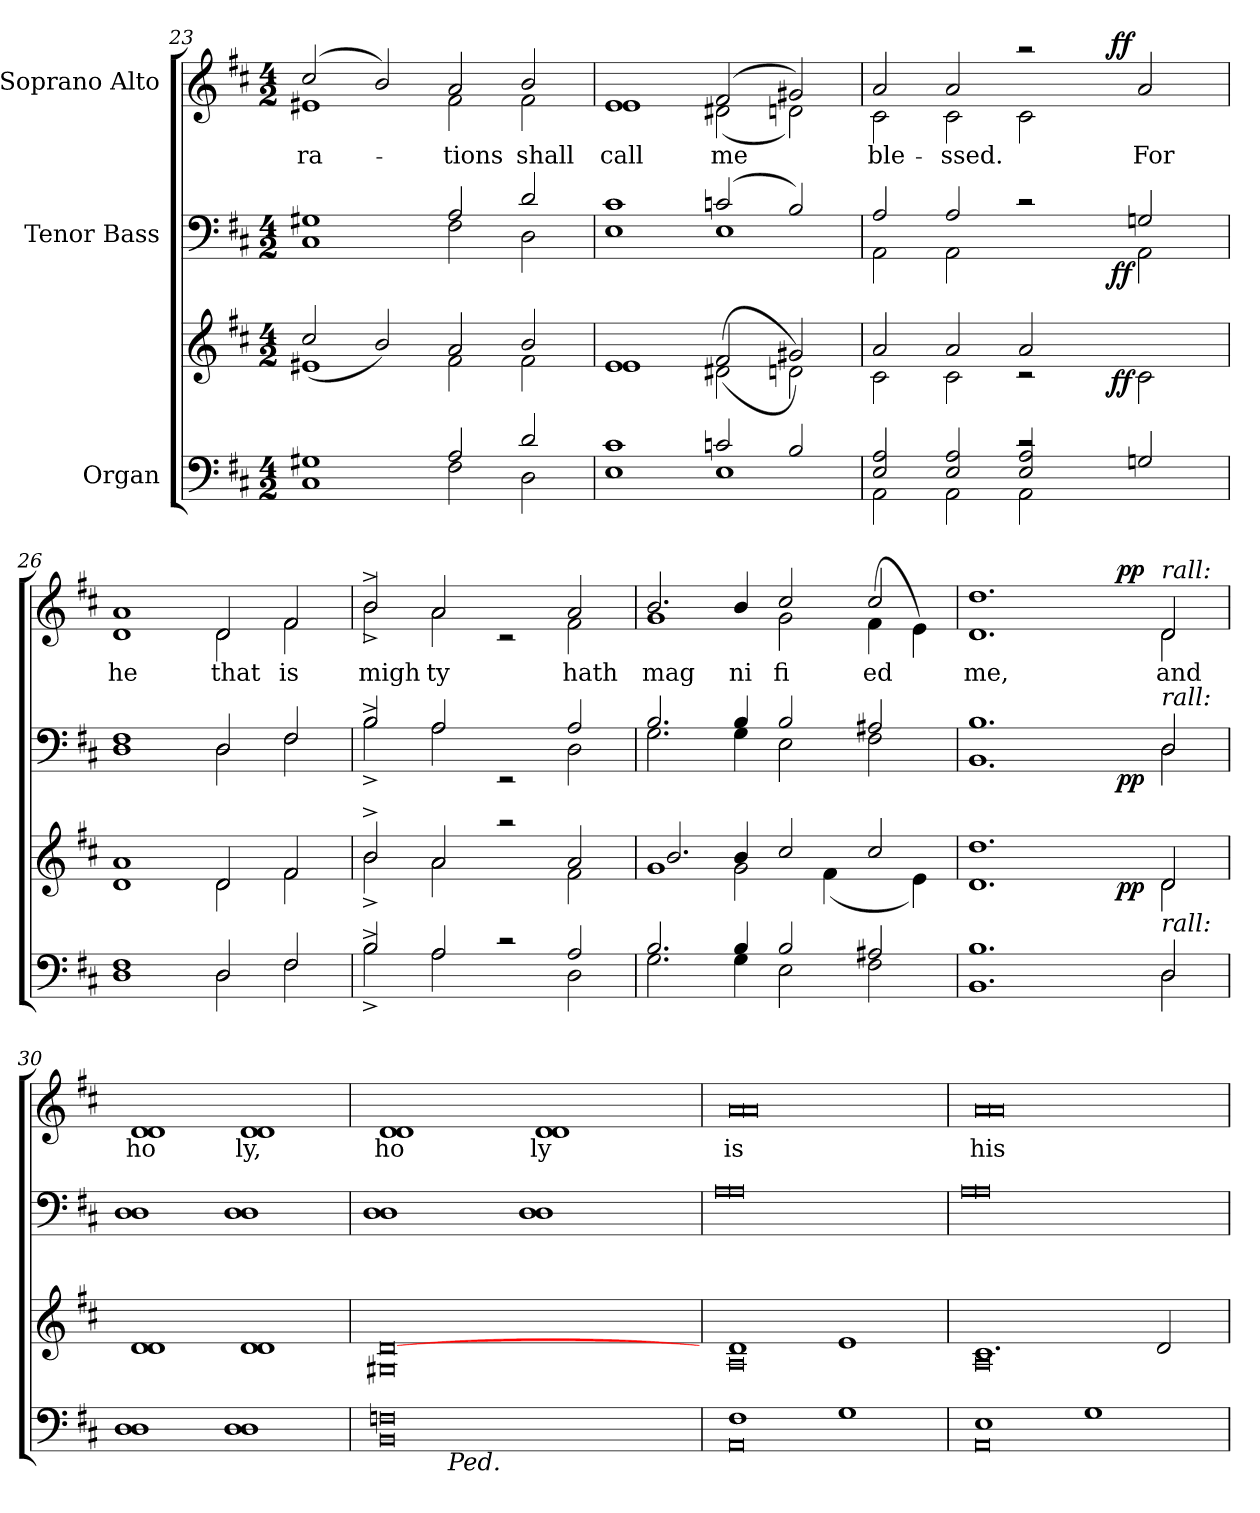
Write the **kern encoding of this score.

**kern	**kern	**dynam	**kern	**dynam	**kern	**text	**dynam
*part3	*part3	*part3	*part2	*part2	*part1	*part1	*part1
*staff4	*staff3	*staff3/4	*staff2	*staff2	*staff1	*staff1	*staff1
*I"Organ	*	*	*I"Tenor Bass	*	*I"Soprano Alto	*	*
*clefF4	*clefG2	*	*clefF4	*	*clefG2	*	*
*	*	*	*ITrd7c12	*	*	*	*
*k[f#c#]	*k[f#c#]	*	*k[f#c#]	*	*k[f#c#]	*	*
*D:	*D:	*	*D:	*	*D:	*	*
*M4/2	*M4/2	*	*M4/2	*	*M4/2	*	*
=23	=23	=23	=23	=23	=23	=23	=23
*^	*^	*	*^	*	*	*	*
!	!	!	!	!	!	!	!	!	!LO:LY:b	!
*	*	*	*	*	*	*	*	*^	*	*
1G#X	1C#	1e#X	(2cc#/	.	1GG#X	1CC#	.	(2cc#/	1e#X	ra-	.
.	.	.	2b/)	.	.	.	.	2b/)	.	.	.
!	!	!	!	!	!	!	!	!	!	!LO:LY:b	!
2F#\	2A/	2a/	2f#\	.	2AA/	2FF#\	.	2a/	2f#\	-tions	.
!	!	!	!	!	!	!	!	!	!	!LO:LY:b	!
2d/	2D\	2b/	2f#\	.	2D/	2DD\	.	2b/	2f#\	shall	.
=24	=24	=24	=24	=24	=24	=24	=24	=24	=24	=24	=24
!	!	!	!	!	!	!	!	!	!	!LO:LY:b	!
1c#	1E	1e	1e	.	1C#	1EE	.	1e	1e	call	.
!	!	!	!	!	!	!	!	!	!	!LO:LY:b	!
2cn/	1E	(<2d#X\	(2f#/	.	(2Cn/	1EE	.	(2f#/	(<2d#X\	me	.
2B/	.	2dn\)	2g#X/)	.	2BB/)	.	.	2g#X/)	2dn\)	.	.
=25	=25	=25	=25	=25	=25	=25	=25	=25	=25	=25	=25
*	*^	*	*^	*	*	*	*	*	*	*	*
!	!	!	!	!	!	!	!	!	!	!	!	!LO:LY:b	!
*	*	*	*	*	*	*	*	*^	*	*	*^	*	*
2E/ 2A/	2AA\	1ryy	2a/	2c#\	1ryy	.	2AAA\	2AA/	1ryy	.	2a/	2c#\	1ryy	ble-	.
!	!	!	!	!	!	!	!	!	!	!	!	!	!	!LO:LY:b	!
2AA\	2E/ 2A/	.	2a/	2c#\	.	.	2AA/	2AAA\	.	.	2a/	2c#\	.	-ssed.	.
2rc	2E/ 2A/	2AA\	4ryy	2rc	2a/	.	2rc	2ryy	4ryy	.	2raa	2c#\	4ryy	.	.
.	.	.	8ryy	.	.	.	.	.	8ryy	.	.	.	8ryy	.	.
.	.	.	32ryy	.	.	.	.	.	32ryy	.	.	.	32ryy	.	.
!	!	!	!	!	!	!LO:DY:b	!	!	!	!LO:DY:b	!	!	!	!	!LO:DY:a
.	.	.	2ryy	.	.	ff	.	.	2ryy	ff	.	.	2ryy	.	ff
!	!	!	!	!	!	!	!	!	!	!	!	!	!	!LO:LY:b	!
2Gn/	2ryy	2ryy	.	2c#\	2ryy	.	2GGn/	2AAA\	.	.	2a/	2ryy	.	For	.
.	.	.	16.ryy	.	.	.	.	.	16.ryy	.	.	.	16.ryy	.	.
*	*v	*v	*	*	*	*	*	*	*	*	*	*	*	*	*
*	*	*	*v	*v	*	*	*	*	*	*	*	*	*	*
!!LO:PB:g=z
=26	=26	=26	=26	=26	=26	=26	=26	=26	=26	=26	=26	=26	=26
!	!	!	!	!	!	!	!	!	!	!	!	!LO:LY:b	!
*	*	*	*	*	*	*v	*v	*	*	*	*	*	*
*	*	*	*	*	*	*	*	*	*v	*v	*	*
1D	1F#	1d 1a	1ryy	.	1FF#	1DD	.	1a	1d	he	.
!	!	!	!	!	!	!	!	!	!	!LO:LY:b	!
2D/	2D\	2d/	2d\	.	2DD/	2DD\	.	2d/	2d\	that	.
!	!	!	!	!	!	!	!	!	!	!LO:LY:b	!
2F#/	2F#\	2f#/	2f#\	.	2FF#/	2FF#\	.	2f#/	2f#\	is	.
=27	=27	=27	=27	=27	=27	=27	=27	=27	=27	=27	=27
!	!	!	!	!	!	!	!	!	!	!LO:LY:b	!
2B^<\	2B^>/	2b^>/	2b^<\	.	2BB^<\	2BB^>/	.	2b^<\	2b^>/	migh	.
!	!	!	!	!	!	!	!	!	!	!LO:LY:b	!
2A\	2A/	2a/	2a\	.	2AA\	2AA/	.	2a\	2a/	ty	.
2rc	2ryy	2raa	2ryy	.	2ryy	2rEE	.	2ryy	2rc	.	.
!	!	!	!	!	!	!	!	!	!	!LO:LY:b	!
2A/	2D\	2a/	2f#\	.	2DD\	2AA/	.	2f#\	2a/	hath	.
=28	=28	=28	=28	=28	=28	=28	=28	=28	=28	=28	=28
*	*	*^	*^	*	*	*	*	*	*	*	*
!	!	!	!	!	!	!	!	!	!	!	!	!LO:LY:b	!
2.G\	2.B/	1g	2.b/	2.ryy	1ryy	.	2.BB/	2.GG\	.	2.b/	1g	mag	.
!	!	!	!	!	!	!	!	!	!	!	!	!LO:LY:b	!
4B/	4G\	.	4b/	2g\	.	.	4BB/	4GG\	.	4b/	.	ni	.
!	!	!	!	!	!	!	!	!	!	!	!	!LO:LY:b	!
2E\	2B/	1ryy	2cc#/	.	4ryy	.	2BB/	2EE\	.	2cc#/	2g\	fi	.
.	.	.	.	4ryy	(<4f#\	.	.	.	.	.	.	.	.
!	!	!	!	!	!	!	!	!	!	!	!	!LO:LY:b	!
2F#\	2A#X/	.	2ryy	2cc#/	4ryy	.	2AA#X/	2FF#\	.	(<4f#\	2cc#/	ed	.
.	.	.	.	.	4e\)	.	.	.	.	4e\)	.	.	.
*	*	*	*	*	*	*	*	*	*	*v	*v	*	*
=29	=29	=29	=29	=29	=29	=29	=29	=29	=29	=29	=29	=29
!	!	!	!	!	!	!	!	!	!	!	!LO:LY:b	!
*	*	*	*	*	*	*	*	*^	*	*^	*	*
*	*	*	*	*v	*v	*	*	*	*	*	*	*^	*	*
1.BB	1.B	1.dd	1.d	1ryy	.	1.BB	1.BBB	1ryy	.	1.dd	1.d	1ryy	me,	.
.	.	.	.	4ryy	.	.	.	4ryy	.	.	.	4ryy	.	.
!	!	!	!	!	!LO:DY:b	!	!	!	!LO:DY:b	!	!	!	!	!LO:DY:a
.	.	.	.	2.ryy	pp	.	.	2.ryy	pp	.	.	2.ryy	.	pp
!	!	!	!	!	!	!	!	!	!	!LO:TX:a:i:t=rall&colon;	!	!	!	!
!	!	!	!	!	!	!LO:TX:a:i:t=rall&colon;	!	!	!	!	!	!	!	!
!LO:TX:a:i:t=rall&colon;	!	!	!	!	!	!	!	!	!	!	!	!	!	!
!	!	!	!	!	!	!	!	!	!	!	!	!	!LO:LY:b	!
2D\	2D/	2d\	2d/	.	.	2DD/	2DD\	.	.	2d/	2d\	.	and	.
=30	=30	=30	=30	=30	=30	=30	=30	=30	=30	=30	=30	=30	=30	=30
!	!	!	!	!	!	!	!	!	!	!	!	!	!LO:LY:b	!
*v	*v	*	*	*	*	*v	*v	*v	*	*v	*v	*v	*	*
*	*v	*v	*v	*	*	*	*	*	*
1D 1D	1d 1d	.	1DD 1DD	.	1d 1d	ho	.
!	!	!	!	!	!	!LO:LY:b	!
1D 1D	1d 1d	.	1DD 1DD	.	1d 1d	ly,	.
=31	=31	=31	=31	=31	=31	=31	=31
!	!	!	!	!	!	!LO:LY:b	!
*^	*	*	*	*	*	*	*
0BB 0Fn	4ryy	0G#X [>0d	.	1DD 1DD	.	1d 1d	ho	.
.	16ryy	.	.	.	.	.	.	.
!	!LO:TX:b:i:t=Ped.	!	!	!	!	!	!	!
.	1ryy	.	.	.	.	.	.	.
!	!	!	!	!	!	!	!LO:LY:b	!
.	.	.	.	1DD 1DD	.	1d 1d	ly	.
.	2ryy	.	.	.	.	.	.	.
.	8.ryy	.	.	.	.	.	.	.
!!LO:LB:g=z
=32	=32	=32	=32	=32	=32	=32	=32	=32
*	*	*^	*	*	*	*	*	*
!	!	!	!	!	!	!	!	!LO:LY:b	!
0AA	1F#	0A	1d	.	0AA 0AA	.	0a 0a	is	.
.	1G	.	1e	.	.	.	.	.	.
=33	=33	=33	=33	=33	=33	=33	=33	=33	=33
!	!	!	!	!	!	!	!	!LO:LY:b	!
0AA	1E	0A	1.c#	.	0AA 0AA	.	0a 0a	his	.
.	1G	.	.	.	.	.	.	.	.
.	.	.	2d/	.	.	.	.	.	.
*v	*v	*	*	*	*	*	*	*	*
*	*v	*v	*	*	*	*	*	*
=	=	=	=	=	=	=	=
*-	*-	*-	*-	*-	*-	*-	*-
